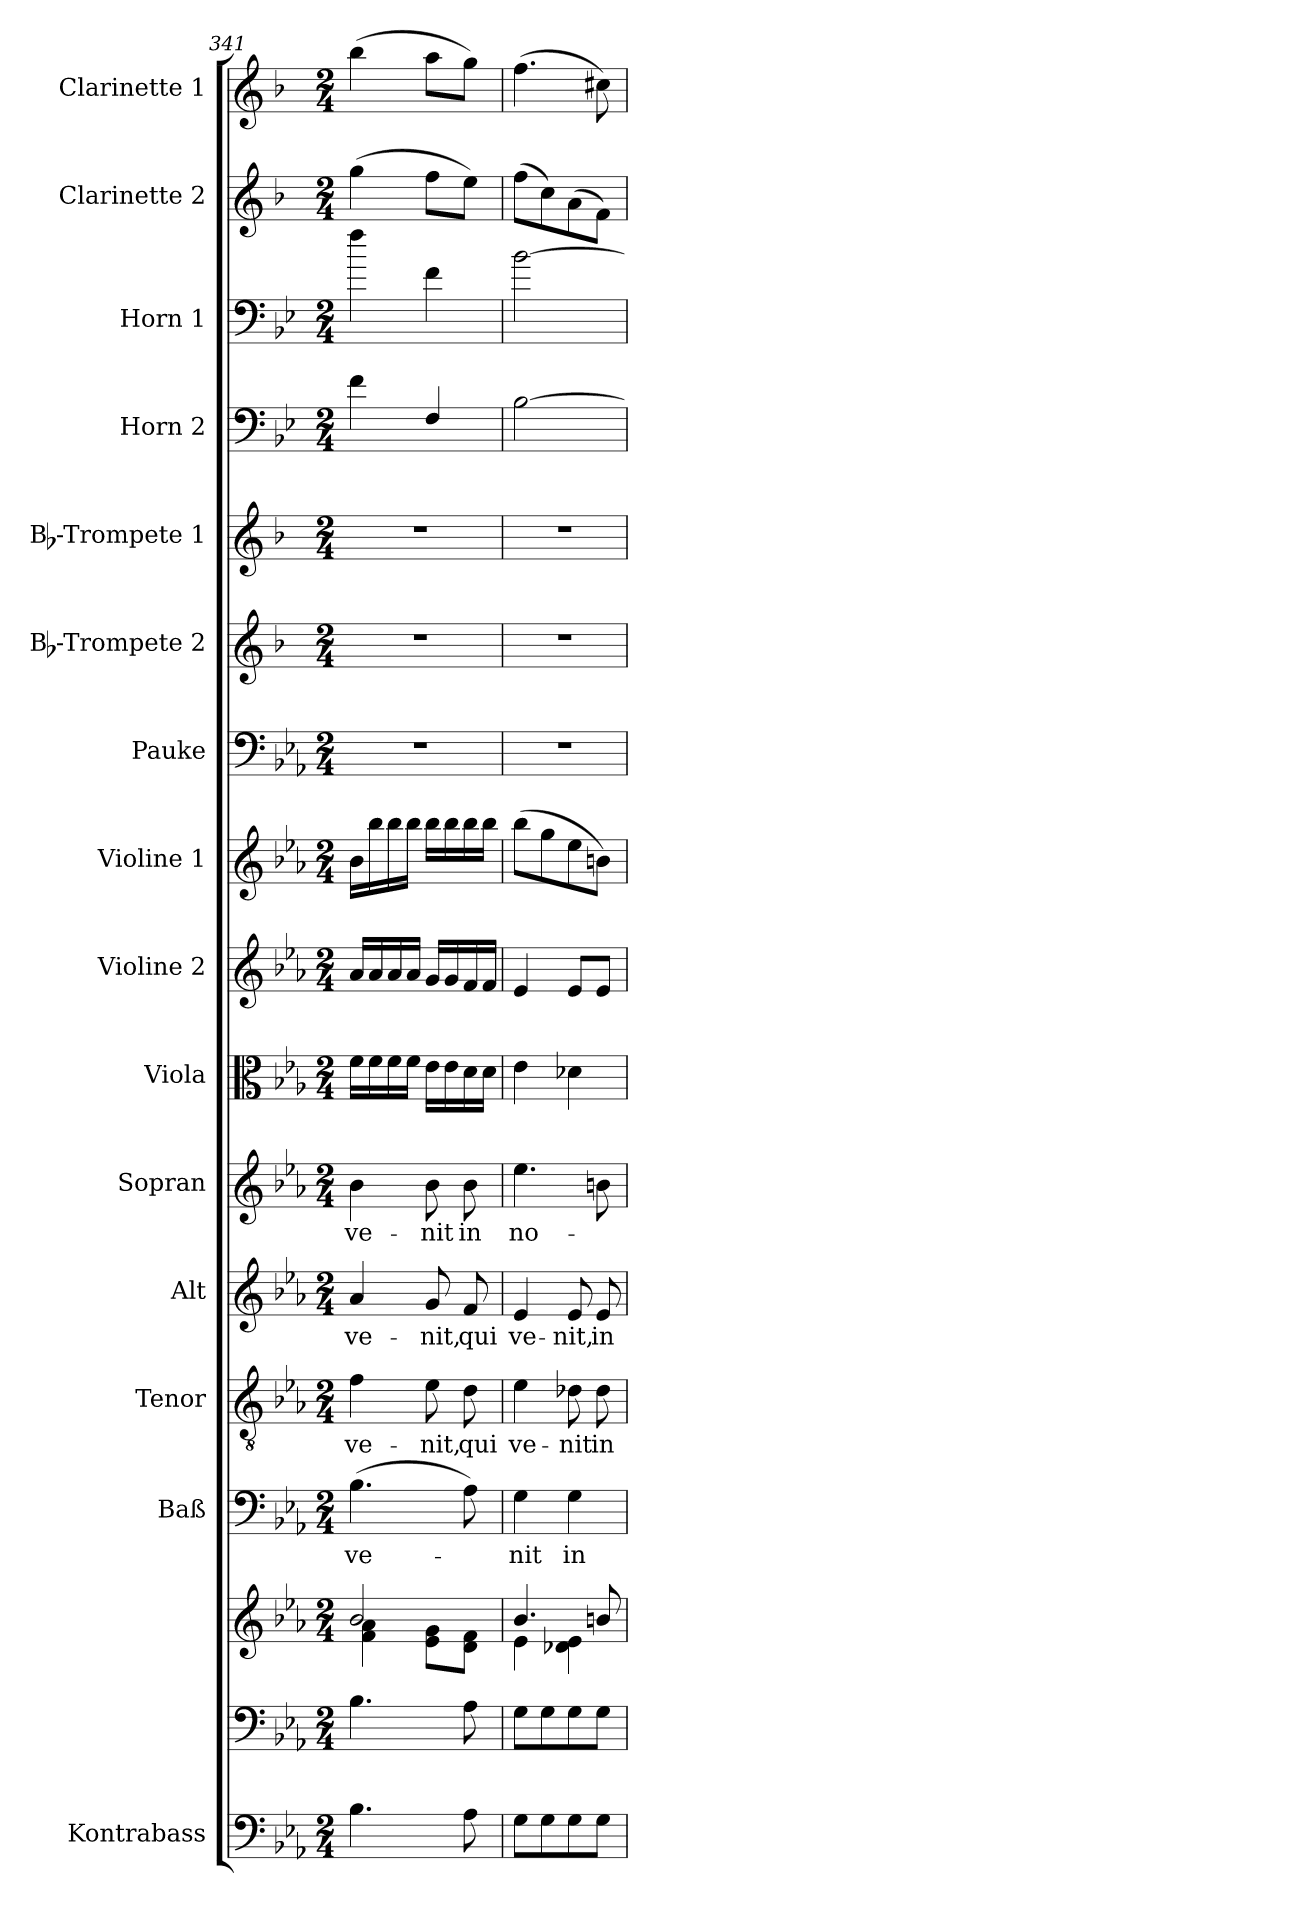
**kern	**kern	**kern	**kern	**text	**kern	**text	**kern	**text	**kern	**text	**kern	**kern	**kern	**kern	**kern	**kern	**kern	**kern	**kern	**kern
*part16	*part15	*part15	*part14	*part14	*part13	*part13	*part12	*part12	*part11	*part11	*part10	*part9	*part8	*part7	*part6	*part5	*part4	*part3	*part2	*part1
*staff17	*staff16	*staff15	*staff14	*staff14	*staff13	*staff13	*staff12	*staff12	*staff11	*staff11	*staff10	*staff9	*staff8	*staff7	*staff6	*staff5	*staff4	*staff3	*staff2	*staff1
*I"Kontrabass	*	*	*I"Baß	*	*I"Tenor	*	*I"Alt	*	*I"Sopran	*	*I"Viola	*I"Violine 2	*I"Violine 1	*I"Pauke	*I"Bb-Trompete 2	*I"Bb-Trompete 1	*I"Horn 2	*I"Horn 1	*I"Clarinette 2	*I"Clarinette 1
*I'Kb.	*	*	*I'Baß	*	*I'Ten	*	*I'Alt	*	*I'Sop	*	*I'Vla.	*I'Vln. 2	*I'Vln. 1	*I'Pk.	*I'Bb Trp. 2	*I'Bb Trp. 1	*I'Hrn. 2	*I'Hrn. 1	*I'Cl. 2	*I'Cl. 1
*clefF4	*clefF4	*clefG2	*clefF4	*	*clefGv2	*	*clefG2	*	*clefG2	*	*clefC3	*clefG2	*clefG2	*clefF4	*clefG2	*clefG2	*clefF4	*clefF4	*clefG2	*clefG2
*ITrd7c12	*	*	*	*	*	*	*	*	*	*	*	*	*	*	*ITrd1c2	*ITrd1c2	*ITrd4c7	*ITrd4c7	*ITrd1c2	*ITrd1c2
*k[b-e-a-]	*k[b-e-a-]	*k[b-e-a-]	*k[b-e-a-]	*	*k[b-e-a-]	*	*k[b-e-a-]	*	*k[b-e-a-]	*	*k[b-e-a-]	*k[b-e-a-]	*k[b-e-a-]	*k[b-e-a-]	*k[b-e-a-]	*k[b-e-a-]	*k[b-e-a-]	*k[b-e-a-]	*k[b-e-a-]	*k[b-e-a-]
*E-:	*E-:	*E-:	*E-:	*	*E-:	*	*E-:	*	*E-:	*	*E-:	*E-:	*E-:	*E-:	*E-:	*E-:	*E-:	*E-:	*E-:	*E-:
*M2/4	*M2/4	*M2/4	*M2/4	*	*M2/4	*	*M2/4	*	*M2/4	*	*M2/4	*M2/4	*M2/4	*M2/4	*M2/4	*M2/4	*M2/4	*M2/4	*M2/4	*M2/4
=341	=341	=341	=341	=341	=341	=341	=341	=341	=341	=341	=341	=341	=341	=341	=341	=341	=341	=341	=341	=341
*	*	*^	*	*	*	*	*	*	*	*	*	*	*	*	*	*	*	*	*	*
!	!	!	!	!	!LO:LY:b	!	!LO:LY:b	!	!LO:LY:b	!	!LO:LY:b	!	!	!	!	!	!	!	!	!	!
4.BB-\	4.B-\	2b-/	4f\ 4a-\	(>4.B-\	ve-	4f\	ve-	4a-/	ve-	4b-\	ve-	16f\LL	16a-/LL	16b-\LL	2r	2r	2r	4B-\	4b-\	(>4ff\	(>4aa-\
.	.	.	.	.	.	.	.	.	.	.	.	16f\	16a-/	16bb-\	.	.	.	.	.	.	.
.	.	.	.	.	.	.	.	.	.	.	.	16f\	16a-/	16bb-\	.	.	.	.	.	.	.
.	.	.	.	.	.	.	.	.	.	.	.	16f\JJ	16a-/JJ	16bb-\JJ	.	.	.	.	.	.	.
!	!	!	!	!	!	!	!LO:LY:b	!	!LO:LY:b	!	!LO:LY:b	!	!	!	!	!	!	!	!	!	!
.	.	.	8e-\ 8g\L	.	.	8e-\	-nit,	8g/	-nit,	8b-\	-nit	16e-\LL	16g/LL	16bb-\LL	.	.	.	4BB-/	4B-\	8ee-\L	8gg\L
.	.	.	.	.	.	.	.	.	.	.	.	16e-\	16g/	16bb-\	.	.	.	.	.	.	.
!	!	!	!	!	!	!	!LO:LY:b	!	!LO:LY:b	!	!LO:LY:b	!	!	!	!	!	!	!	!	!	!
8AA-\	8A-\	.	8d\ 8f\J	8A-\)	.	8d\	qui	8f/	qui	8b-\	in	16d\	16f/	16bb-\	.	.	.	.	.	8dd\J)	8ff\J)
.	.	.	.	.	.	.	.	.	.	.	.	16d\JJ	16f/JJ	16bb-\JJ	.	.	.	.	.	.	.
=342	=342	=342	=342	=342	=342	=342	=342	=342	=342	=342	=342	=342	=342	=342	=342	=342	=342	=342	=342	=342	=342
!	!	!	!	!	!LO:LY:b	!	!LO:LY:b	!	!LO:LY:b	!	!LO:LY:b	!	!	!	!	!	!	!	!	!	!
8GG\L	8G\L	4.b-/	4e-\	4G\	-nit	4e-\	ve-	4e-/	ve-	4.ee-\	no-	4e-\	4e-/	(>8bb-\L	2r	2r	2r	[2E-\	[2e-\	(>8ee-\L	(>4.ee-\
8GG\	8G\	.	.	.	.	.	.	.	.	.	.	.	.	8gg\	.	.	.	.	.	8b-\)	.
!	!	!	!	!	!LO:LY:b	!	!LO:LY:b	!	!LO:LY:b	!	!	!	!	!	!	!	!	!	!	!	!
8GG\	8G\	.	4d-X\ 4e-\	4G\	in	8d-X\	-nit	8e-/	-nit,	.	.	4d-X\	8e-/L	8ee-\	.	.	.	.	.	(>8g\	.
!	!	!	!	!	!	!	!LO:LY:b	!	!LO:LY:b	!	!	!	!	!	!	!	!	!	!	!	!
8GG\J	8G\J	8bn/	.	.	.	8d-\	in	8e-/	in	8bn\	.	.	8e-/J	8bn\J)	.	.	.	.	.	8e-\J)	8bn\)
*	*	*v	*v	*	*	*	*	*	*	*	*	*	*	*	*	*	*	*	*	*	*
=	=	=	=	=	=	=	=	=	=	=	=	=	=	=	=	=	=	=	=	=
*-	*-	*-	*-	*-	*-	*-	*-	*-	*-	*-	*-	*-	*-	*-	*-	*-	*-	*-	*-	*-
